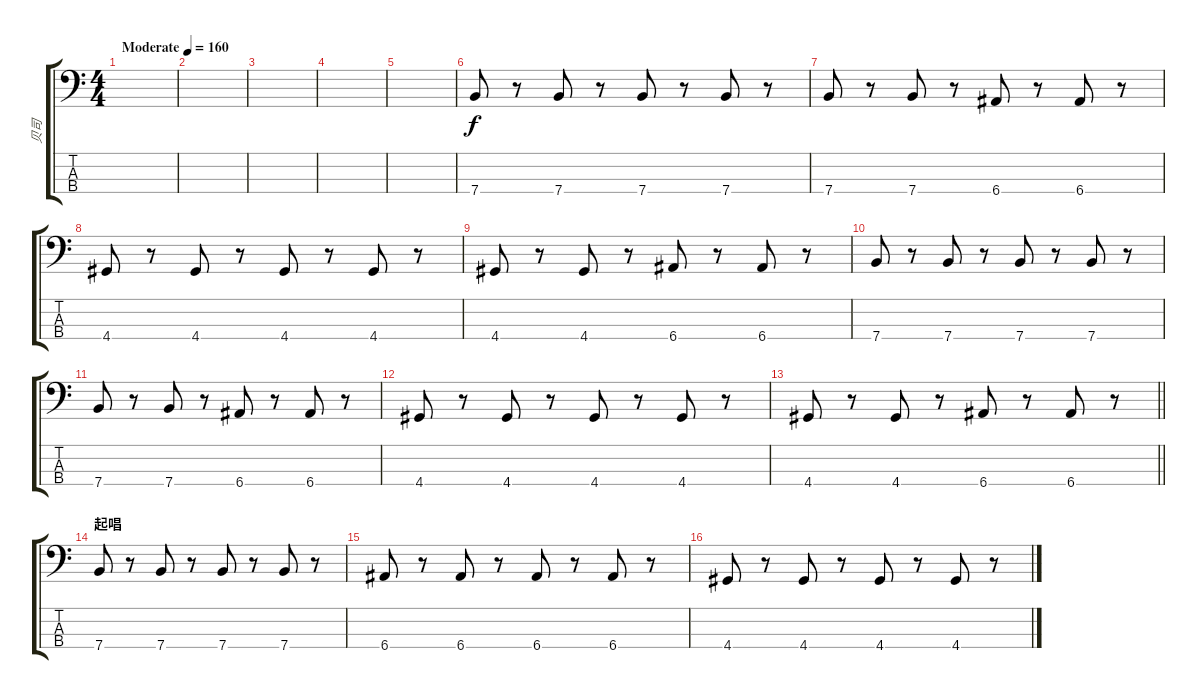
\track ("贝司" "贝司") {instrument electricbassfinger}
\staff {score tabs}
\tuning (G2 D2 A1 E1) {hide}
\ts (4 4)
\tempo (160 "Moderate")
\clef f4
\ks c
|
|
|
|
|
7.4.8 r.8 7.4.8 r.8 7.4.8 r.8 7.4.8 r.8 |
7.4.8 r.8 7.4.8 r.8 6.4.8 r.8 6.4.8 r.8 |
4.4.8 r.8 4.4.8 r.8 4.4.8 r.8 4.4.8 r.8 |
4.4.8 r.8 4.4.8 r.8 6.4.8 r.8 6.4.8 r.8 |
7.4.8 r.8 7.4.8 r.8 7.4.8 r.8 7.4.8 r.8 |
7.4.8 r.8 7.4.8 r.8 6.4.8 r.8 6.4.8 r.8 |
4.4.8 r.8 4.4.8 r.8 4.4.8 r.8 4.4.8 r.8 |
\barLineRight lightlight
4.4.8 r.8 4.4.8 r.8 6.4.8 r.8 6.4.8 r.8 |
\section ("" "起唱")
7.4.8 r.8 7.4.8 r.8 7.4.8 r.8 7.4.8 r.8 |
6.4.8 r.8 6.4.8 r.8 6.4.8 r.8 6.4.8 r.8 |
4.4.8 r.8 4.4.8 r.8 4.4.8 r.8 4.4.8 r.8
